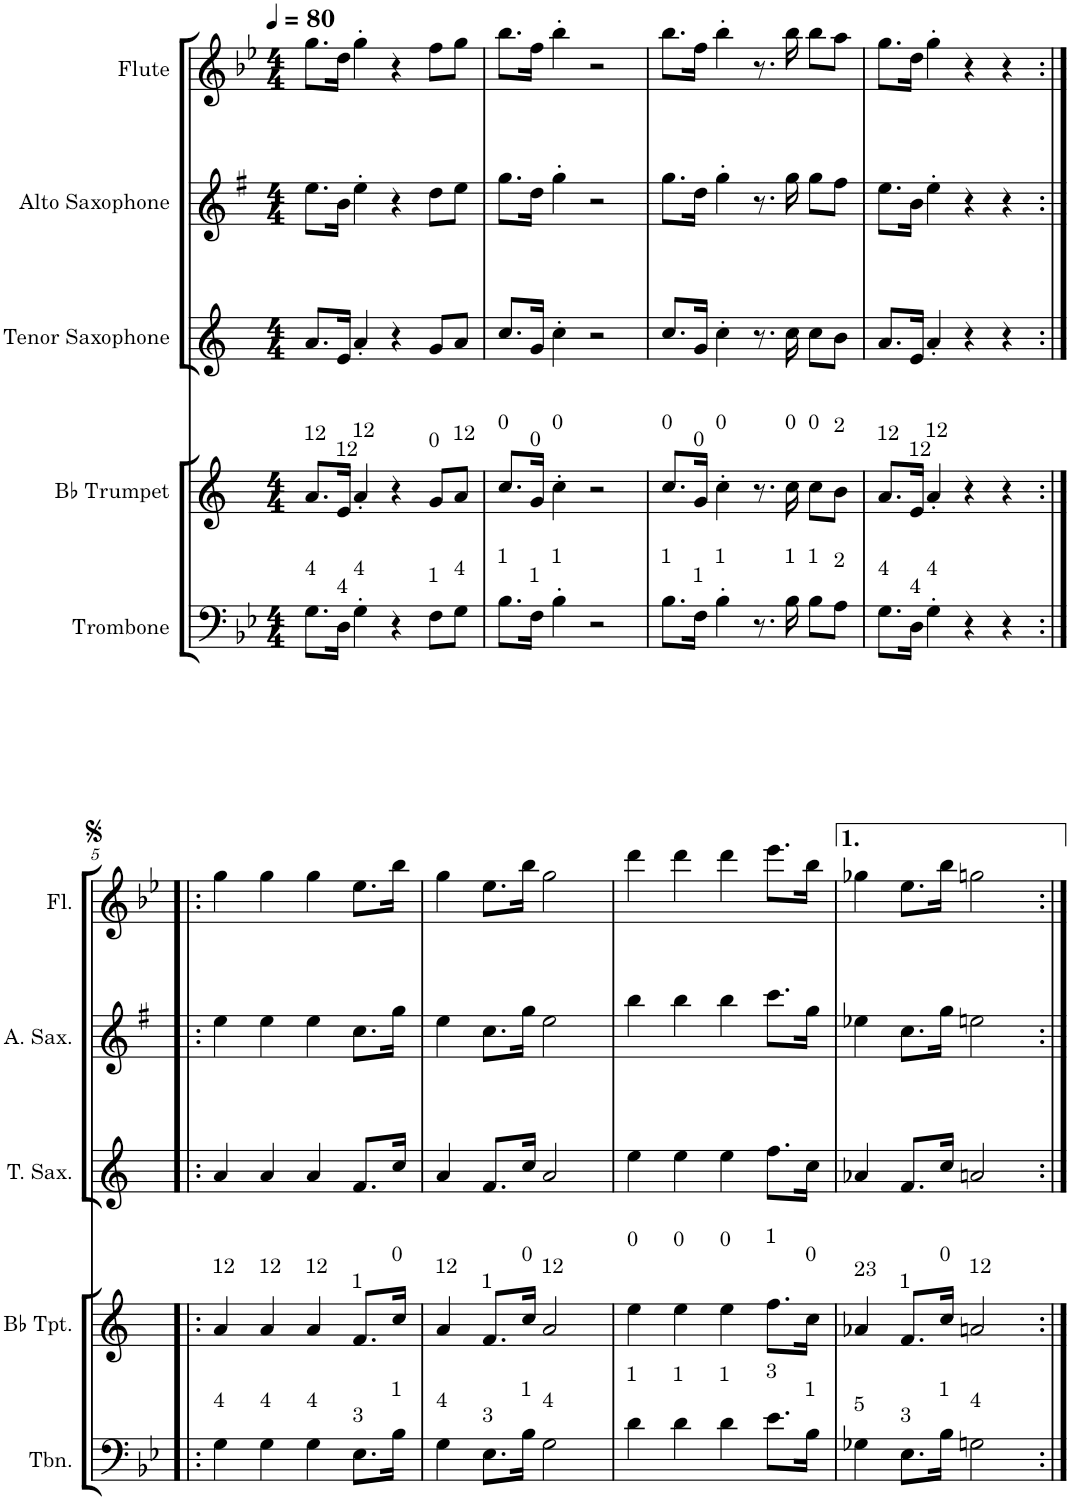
**kern	**kern	**kern	**kern	**kern
*part5	*part4	*part3	*part2	*part1
*staff5	*staff4	*staff3	*staff2	*staff1
*I"Trombone	*I"Bb Trumpet	*I"Tenor Saxophone	*I"Alto Saxophone	*I"Flute
*I'Tbn.	*I'Bb Tpt.	*I'T. Sax.	*I'A. Sax.	*I'Fl.
*clefF4	*clefG2	*clefG2	*clefG2	*clefG2
*	*Trd1c2	*Trd8c14	*Trd5c9	*
*k[b-e-]	*k[]	*k[]	*k[f#]	*k[b-e-]
*M4/4	*M4/4	*M4/4	*M4/4	*M4/4
*MM80	*MM80	*MM80	*MM80	*MM80
=1	=1	=1	=1	=1
!	!LO:TX:a:t=12	!	!	!
!LO:TX:a:t=4	!	!	!	!
8.G\L	8.a/L	8.a/L	8.ee\L	8.gg\L
!	!LO:TX:a:t=12	!	!	!
!LO:TX:a:t=4	!	!	!	!
16D\Jk	16e/Jk	16e/Jk	16b\Jk	16dd\Jk
!	!LO:TX:a:t=12	!	!	!
!LO:TX:a:t=4	!	!	!	!
4G'\	4a'/	4a'/	4ee'\	4gg'\
4r	4r	4r	4r	4r
!	!LO:TX:a:t=0	!	!	!
!LO:TX:a:t=1	!	!	!	!
8F\L	8g/L	8g/L	8dd\L	8ff\L
!	!LO:TX:a:t=12	!	!	!
!LO:TX:a:t=4	!	!	!	!
8G\J	8a/J	8a/J	8ee\J	8gg\J
=2	=2	=2	=2	=2
!	!LO:TX:a:t=0	!	!	!
!LO:TX:a:t=1	!	!	!	!
8.B-\L	8.cc/L	8.cc/L	8.gg\L	8.bb-\L
!	!LO:TX:a:t=0	!	!	!
!LO:TX:a:t=1	!	!	!	!
16F\Jk	16g/Jk	16g/Jk	16dd\Jk	16ff\Jk
!	!LO:TX:a:t=0	!	!	!
!LO:TX:a:t=1	!	!	!	!
4B-'\	4cc'\	4cc'\	4gg'\	4bb-'\
2r	2r	2r	2r	2r
=3	=3	=3	=3	=3
!	!LO:TX:a:t=0	!	!	!
!LO:TX:a:t=1	!	!	!	!
8.B-\L	8.cc/L	8.cc/L	8.gg\L	8.bb-\L
!	!LO:TX:a:t=0	!	!	!
!LO:TX:a:t=1	!	!	!	!
16F\Jk	16g/Jk	16g/Jk	16dd\Jk	16ff\Jk
!	!LO:TX:a:t=0	!	!	!
!LO:TX:a:t=1	!	!	!	!
4B-'\	4cc'\	4cc'\	4gg'\	4bb-'\
8.r	8.r	8.r	8.r	8.r
!	!LO:TX:a:t=0	!	!	!
!LO:TX:a:t=1	!	!	!	!
16B-\	16cc\	16cc\	16gg\	16bb-\
!	!LO:TX:a:t=0	!	!	!
!LO:TX:a:t=1	!	!	!	!
8B-\L	8cc\L	8cc\L	8gg\L	8bb-\L
!	!LO:TX:a:t=2	!	!	!
!LO:TX:a:t=2	!	!	!	!
8A\J	8b\J	8b\J	8ff#\J	8aa\J
=4	=4	=4	=4	=4
!	!LO:TX:a:t=12	!	!	!
!LO:TX:a:t=4	!	!	!	!
8.G\L	8.a/L	8.a/L	8.ee\L	8.gg\L
!	!LO:TX:a:t=12	!	!	!
!LO:TX:a:t=4	!	!	!	!
16D\Jk	16e/Jk	16e/Jk	16b\Jk	16dd\Jk
!	!LO:TX:a:t=12	!	!	!
!LO:TX:a:t=4	!	!	!	!
4G'\	4a'/	4a'/	4ee'\	4gg'\
4r	4r	4r	4r	4r
4r	4r	4r	4r	4r
!!LO:LB:g=z
=5:|!|:	=5:|!|:	=5:|!|:	=5:|!|:	=5:|!|:
!	!LO:TX:a:t=12	!	!	!
!LO:TX:a:t=4	!	!	!	!
4G\	4a/	4a/	4ee\	4gg\
!	!LO:TX:a:t=12	!	!	!
!LO:TX:a:t=4	!	!	!	!
4G\	4a/	4a/	4ee\	4gg\
!	!LO:TX:a:t=12	!	!	!
!LO:TX:a:t=4	!	!	!	!
4G\	4a/	4a/	4ee\	4gg\
!	!LO:TX:a:t=1	!	!	!
!LO:TX:a:t=3	!	!	!	!
8.E-\L	8.f/L	8.f/L	8.cc\L	8.ee-\L
!	!LO:TX:a:t=0	!	!	!
!LO:TX:a:t=1	!	!	!	!
16B-\Jk	16cc/Jk	16cc/Jk	16gg\Jk	16bb-\Jk
=6	=6	=6	=6	=6
!	!LO:TX:a:t=12	!	!	!
!LO:TX:a:t=4	!	!	!	!
4G\	4a/	4a/	4ee\	4gg\
!	!LO:TX:a:t=1	!	!	!
!LO:TX:a:t=3	!	!	!	!
8.E-\L	8.f/L	8.f/L	8.cc\L	8.ee-\L
!	!LO:TX:a:t=0	!	!	!
!LO:TX:a:t=1	!	!	!	!
16B-\Jk	16cc/Jk	16cc/Jk	16gg\Jk	16bb-\Jk
!	!LO:TX:a:t=12	!	!	!
!LO:TX:a:t=4	!	!	!	!
2G\	2a/	2a/	2ee\	2gg\
=7	=7	=7	=7	=7
!	!LO:TX:a:t=0	!	!	!
!LO:TX:a:t=1	!	!	!	!
4d\	4ee\	4ee\	4bb\	4ddd\
!	!LO:TX:a:t=0	!	!	!
!LO:TX:a:t=1	!	!	!	!
4d\	4ee\	4ee\	4bb\	4ddd\
!	!LO:TX:a:t=0	!	!	!
!LO:TX:a:t=1	!	!	!	!
4d\	4ee\	4ee\	4bb\	4ddd\
!	!LO:TX:a:t=1	!	!	!
!LO:TX:a:t=3	!	!	!	!
8.e-\L	8.ff\L	8.ff\L	8.ccc\L	8.eee-\L
!	!LO:TX:a:t=0	!	!	!
!LO:TX:a:t=1	!	!	!	!
16B-\Jk	16cc\Jk	16cc\Jk	16gg\Jk	16bb-\Jk
=8	=8	=8	=8	=8
!	!LO:TX:a:t=23	!	!	!
!LO:TX:a:t=5	!	!	!	!
4G-X\	4a-X/	4a-X/	4ee-X\	4gg-X\
!	!LO:TX:a:t=1	!	!	!
!LO:TX:a:t=3	!	!	!	!
8.E-\L	8.f/L	8.f/L	8.cc\L	8.ee-\L
!	!LO:TX:a:t=0	!	!	!
!LO:TX:a:t=1	!	!	!	!
16B-\Jk	16cc/Jk	16cc/Jk	16gg\Jk	16bb-\Jk
!	!LO:TX:a:t=12	!	!	!
!LO:TX:a:t=4	!	!	!	!
2Gn\	2an/	2an/	2een\	2ggn\
=:|!	=:|!	=:|!	=:|!	=:|!
*-	*-	*-	*-	*-
